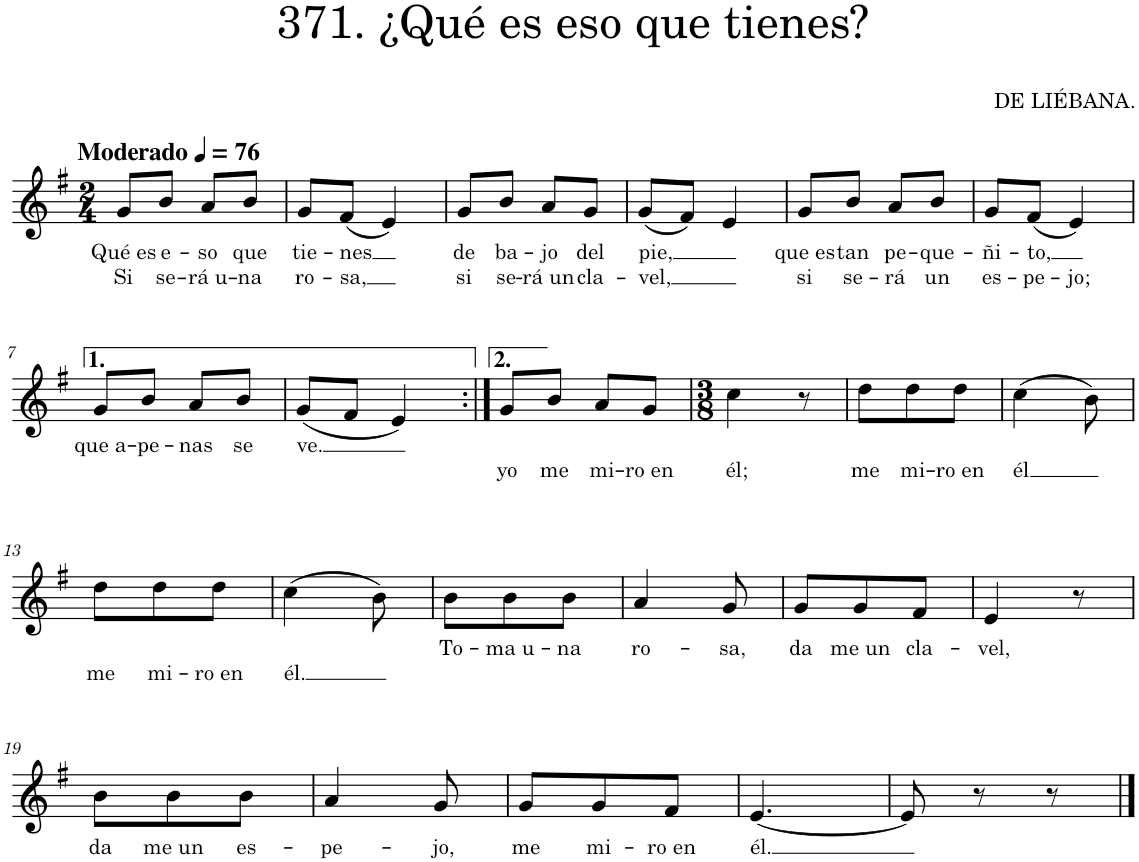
**kern	**text	**text
*part1	*part1	*part1
*staff1	*staff1	*staff1
*I"Piano	*	*
*I'Pno.	*	*
*clefG2	*	*
*k[f#]	*	*
*M2/4	*	*
*MM76	*	*
=1	=1	=1
!LO:TX:a:B:t=Moderado	!	!
!	!LO:LY:b	!LO:LY:b
8g/L	Qué es	Si
!	!LO:LY:b	!LO:LY:b
8b/J	e-	se-
!	!LO:LY:b	!LO:LY:b
8a/L	-so	-rá u-
!	!LO:LY:b	!LO:LY:b
8b/J	que	-na
=2	=2	=2
!	!LO:LY:b	!LO:LY:b
8g/L	tie-	ro-
!	!LO:LY:b	!LO:LY:b
(8f#/J	-nes	-sa,
4e/)	.	.
=3	=3	=3
!	!LO:LY:b	!LO:LY:b
8g/L	de	si
!	!LO:LY:b	!LO:LY:b
8b/J	ba-	se-
!	!LO:LY:b	!LO:LY:b
8a/L	-jo	-rá un
!	!LO:LY:b	!LO:LY:b
8g/J	del	cla-
=4	=4	=4
!	!LO:LY:b	!LO:LY:b
(8g/L	pie,	-vel,
8f#/J)	.	.
4e/	.	.
=5	=5	=5
!	!LO:LY:b	!LO:LY:b
8g/L	que es	si
!	!LO:LY:b	!LO:LY:b
8b/J	tan	se-
!	!LO:LY:b	!LO:LY:b
8a/L	pe-	-rá
!	!LO:LY:b	!LO:LY:b
8b/J	-que-	un
=6	=6	=6
!	!LO:LY:b	!LO:LY:b
8g/L	-ñi-	es-
!	!LO:LY:b	!LO:LY:b
(8f#/J	-to,	-pe-
!	!	!LO:LY:b
4e/)	.	-jo;
!!LO:LB:g=z
=7	=7	=7
!	!LO:LY:b	!
8g/L	que a-	.
!	!LO:LY:b	!
8b/J	-pe-	.
!	!LO:LY:b	!
8a/L	-nas	.
!	!LO:LY:b	!
8b/J	se	.
=8	=8	=8
!	!LO:LY:b	!
(8g/L	ve.	.
8f#/J	.	.
4e/)	.	.
=9:|!	=9:|!	=9:|!
!	!	!LO:LY:b
8g/L	.	yo
!	!	!LO:LY:b
8b/J	.	me
!	!	!LO:LY:b
8a/L	.	mi-
!	!	!LO:LY:b
8g/J	.	-ro en
=10	=10	=10
*M3/8	*	*
!	!	!LO:LY:b
4cc\	.	él;
8r	.	.
=11	=11	=11
!	!	!LO:LY:b
8dd\L	.	me
!	!	!LO:LY:b
8dd\	.	mi-
!	!	!LO:LY:b
8dd\J	.	-ro en
=12	=12	=12
!	!	!LO:LY:b
(4cc\	.	él
8b\)	.	.
!!LO:LB:g=z
=13	=13	=13
!	!	!LO:LY:b
8dd\L	.	me
!	!	!LO:LY:b
8dd\	.	mi-
!	!	!LO:LY:b
8dd\J	.	-ro en
=14	=14	=14
!	!	!LO:LY:b
(4cc\	.	él.
8b\)	.	.
=15	=15	=15
!	!LO:LY:b	!
8b\L	To-	.
!	!LO:LY:b	!
8b\	-ma u-	.
!	!LO:LY:b	!
8b\J	-na	.
=16	=16	=16
!	!LO:LY:b	!
4a/	ro-	.
!	!LO:LY:b	!
8g/	-sa,	.
=17	=17	=17
!	!LO:LY:b	!
8g/L	da	.
!	!LO:LY:b	!
8g/	me un	.
!	!LO:LY:b	!
8f#/J	cla-	.
=18	=18	=18
!	!LO:LY:b	!
4e/	-vel,	.
8r	.	.
!!LO:LB:g=z
=19	=19	=19
!	!LO:LY:b	!
8b\L	da	.
!	!LO:LY:b	!
8b\	me un	.
!	!LO:LY:b	!
8b\J	es-	.
=20	=20	=20
!	!LO:LY:b	!
4a/	-pe-	.
!	!LO:LY:b	!
8g/	-jo,	.
=21	=21	=21
!	!LO:LY:b	!
8g/L	me	.
!	!LO:LY:b	!
8g/	mi-	.
!	!LO:LY:b	!
8f#/J	-ro en	.
=22	=22	=22
!	!LO:LY:b	!
[4.e/	él.	.
=23	=23	=23
8e/]	.	.
8r	.	.
8r	.	.
==	==	==
*-	*-	*-
